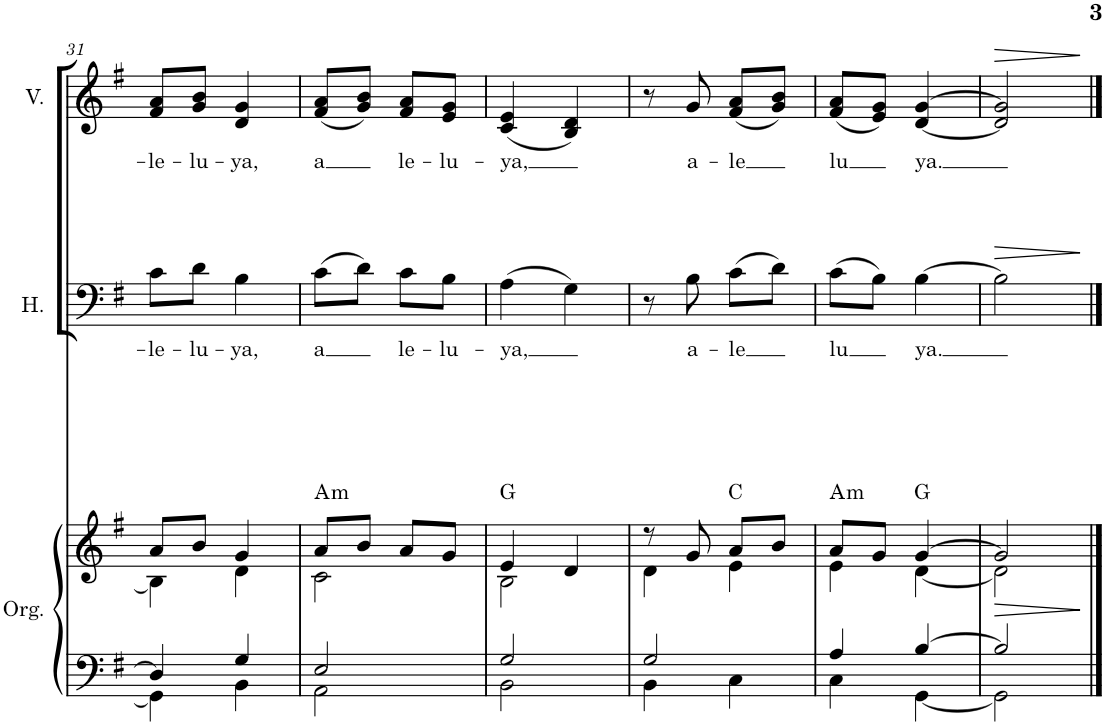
**kern	**kern	**dynam	**harte	**kern	**text	**dynam	**kern	**text	**dynam
*part3	*part3	*part3	*part3	*part2	*part2	*part2	*part1	*part1	*part1
*staff4	*staff3	*staff3/4	*	*staff2	*staff2	*staff2	*staff1	*staff1	*staff1
*I"Órgano	*	*	*	*I"Hombres	*	*	*I"Mujeres	*	*
*	*	*	*	*I'H.	*	*	*	*	*
!!LO:PB:g=z
*clefF4	*clefG2	*	*	*clefF4	*	*	*clefG2	*	*
*k[f#]	*k[f#]	*	*	*k[f#]	*	*	*k[f#]	*	*
*M2/4	*M2/4	*	*	*M2/4	*	*	*M2/4	*	*
=31	=31	=31	=31	=31	=31	=31	=31	=31	=31
*^	*^	*	*	*	*	*	*	*	*
!	!	!	!	!	!	!	!LO:LY:b	!	!	!LO:LY:b	!
4D/]	4GG\]	8a/L	4B\]	.	.	8c\L	-le-	.	8f#/ 8a/L	-le-	.
!	!	!	!	!	!	!	!LO:LY:b	!	!	!LO:LY:b	!
.	.	8b/J	.	.	.	8d\J	-lu-	.	8g/ 8b/J	-lu-	.
!	!	!	!	!	!	!	!LO:LY:b	!	!	!LO:LY:b	!
4G/	4BB\	4g/	4d\	.	.	4B\	-ya,	.	4d/ 4g/	-ya,	.
=32	=32	=32	=32	=32	=32	=32	=32	=32	=32	=32	=32
!	!	!	!	!	!LO:H:kt=m	!	!LO:LY:b	!	!	!LO:LY:b	!
2E/	2AA\	8a/L	2c\	.	A:min	(8c\L	a	.	(8f#/ 8a/L	a	.
.	.	8b/J	.	.	.	8d\J)	.	.	8g/ 8b/J)	.	.
!	!	!	!	!	!	!	!LO:LY:b	!	!	!LO:LY:b	!
.	.	8a/L	.	.	.	8c\L	le-	.	8f#/ 8a/L	le-	.
!	!	!	!	!	!	!	!LO:LY:b	!	!	!LO:LY:b	!
.	.	8g/J	.	.	.	8B\J	-lu-	.	8e/ 8g/J	-lu-	.
=33	=33	=33	=33	=33	=33	=33	=33	=33	=33	=33	=33
!	!	!	!	!	!	!	!LO:LY:b	!	!	!LO:LY:b	!
2G/	2BB\	4e/	2B\	.	G:maj	(4A\	-ya,	.	(4c/ 4e/	-ya,	.
.	.	4d/	.	.	.	4G\)	.	.	4B/ 4d/)	.	.
=34	=34	=34	=34	=34	=34	=34	=34	=34	=34	=34	=34
2G/	4BB\	8r	4d\	.	.	8r	.	.	8r	.	.
!	!	!	!	!	!	!	!LO:LY:b	!	!	!LO:LY:b	!
.	.	8g/	.	.	.	8B\	a-	.	8g/	a-	.
!	!	!	!	!	!	!	!LO:LY:b	!	!	!LO:LY:b	!
.	4C\	8a/L	4e\	.	C:maj	(8c\L	-le	.	(8f#/ 8a/L	-le	.
.	.	8b/J	.	.	.	8d\J)	.	.	8g/ 8b/J)	.	.
=35	=35	=35	=35	=35	=35	=35	=35	=35	=35	=35	=35
!	!	!	!	!	!LO:H:kt=m	!	!LO:LY:b	!	!	!LO:LY:b	!
4A/	4C\	8a/L	4e\	.	A:min	(8c\L	lu	.	(8f#/ 8a/L	lu	.
.	.	8g/J	.	.	.	8B\J)	.	.	8e/ 8g/J)	.	.
!	!	!	!	!	!	!	!LO:LY:b	!	!	!LO:LY:b	!
[4B/	[4GG\	[4g/	[4d\	.	G:maj	[4B\	ya.	.	[4d/ [4g/	ya.	.
=36	=36	=36	=36	=36	=36	=36	=36	=36	=36	=36	=36
!	!	!	!	!LO:HP:b	!	!	!	!LO:HP:b	!	!	!LO:HP:b
2B/]	2GG\]	2g/]	2d\]	>	.	2B\]	.	>	2d/] 2g/]	.	>
*v	*v	*	*	*	*	*	*	*	*	*	*
*	*v	*v	*	*	*	*	*	*	*	*
.	.	]	.	.	.	]	.	.	]
==	==	==	==	==	==	==	==	==	==
*-	*-	*-	*-	*-	*-	*-	*-	*-	*-
